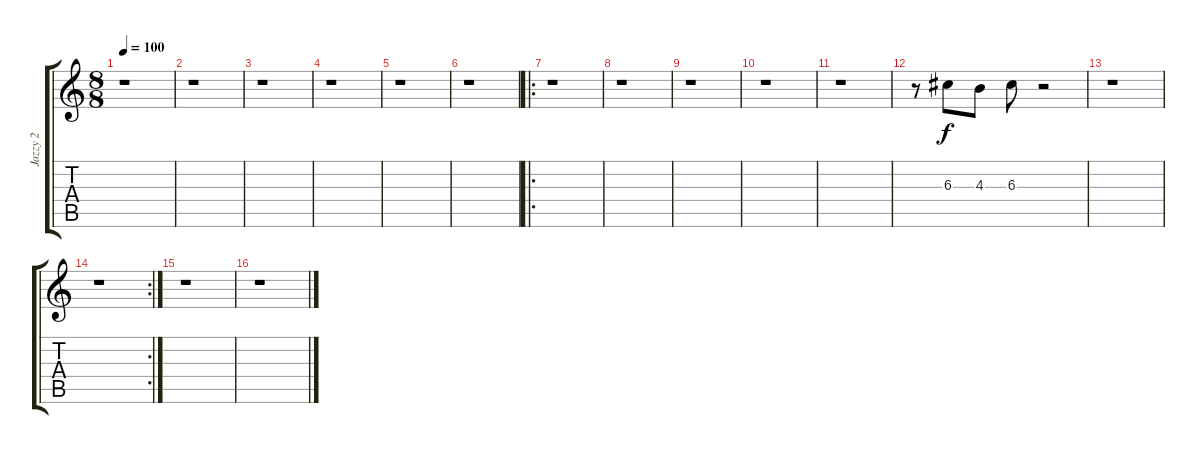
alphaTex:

\track ("Jazzy 2" "Jazzy 2") {instrument electricguitarjazz}
\staff {score tabs}
\tuning (E4 B3 G3 D3 A2 E2) {hide}
\ts (8 8)
\tempo 100
\clef g2
\ks c
r.1{dy fff} |
r.1 |
r.1 |
r.1 |
r.1 |
r.1 |
\ro
r.1 |
r.1 |
r.1 |
r.1 |
r.1 |
r.8 6.3.8{dy f} 4.3.8 6.3.8 r.2 |
r.1 |
\rc 2
r.1 |
r.1 |
r.1
